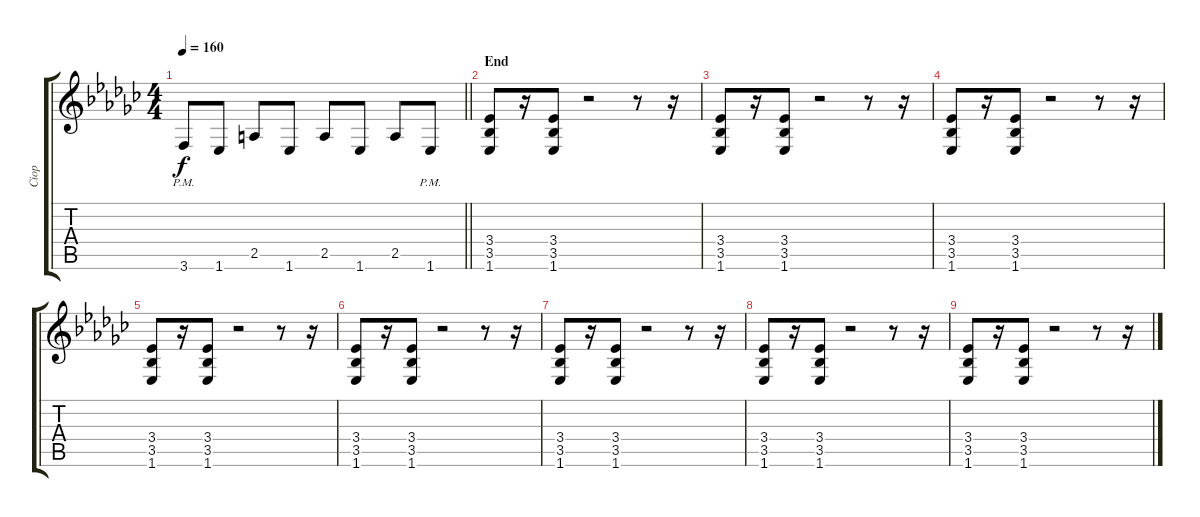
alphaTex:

\track ("Ciop" "Ciop") {instrument distortionguitar}
\staff {score tabs}
\tuning (D4 A3 F3 C3 G2 D2) {hide}
\ts (4 4)
\tempo 160
\clef g2
\barLineRight lightlight
\ks ebminor
3.6{pm}.8{dy f} 1.6.8 2.5.8 1.6.8 2.5.8 1.6.8 2.5.8 1.6{pm}.8 |
\section ("" "End")
(3.4 3.5 1.6).8 r.16 (3.4 3.5 1.6).8 r.2 r.8 r.16 |
(3.4 3.5 1.6).8 r.16 (3.4 3.5 1.6).8 r.2 r.8 r.16 |
(3.4 3.5 1.6).8 r.16 (3.4 3.5 1.6).8 r.2 r.8 r.16 |
(3.4 3.5 1.6).8 r.16 (3.4 3.5 1.6).8 r.2 r.8 r.16 |
(3.4 3.5 1.6).8 r.16 (3.4 3.5 1.6).8 r.2 r.8 r.16 |
(3.4 3.5 1.6).8 r.16 (3.4 3.5 1.6).8 r.2 r.8 r.16 |
(3.4 3.5 1.6).8 r.16 (3.4 3.5 1.6).8 r.2 r.8 r.16 |
(3.4 3.5 1.6).8 r.16 (3.4 3.5 1.6).8 r.2 r.8 r.16
